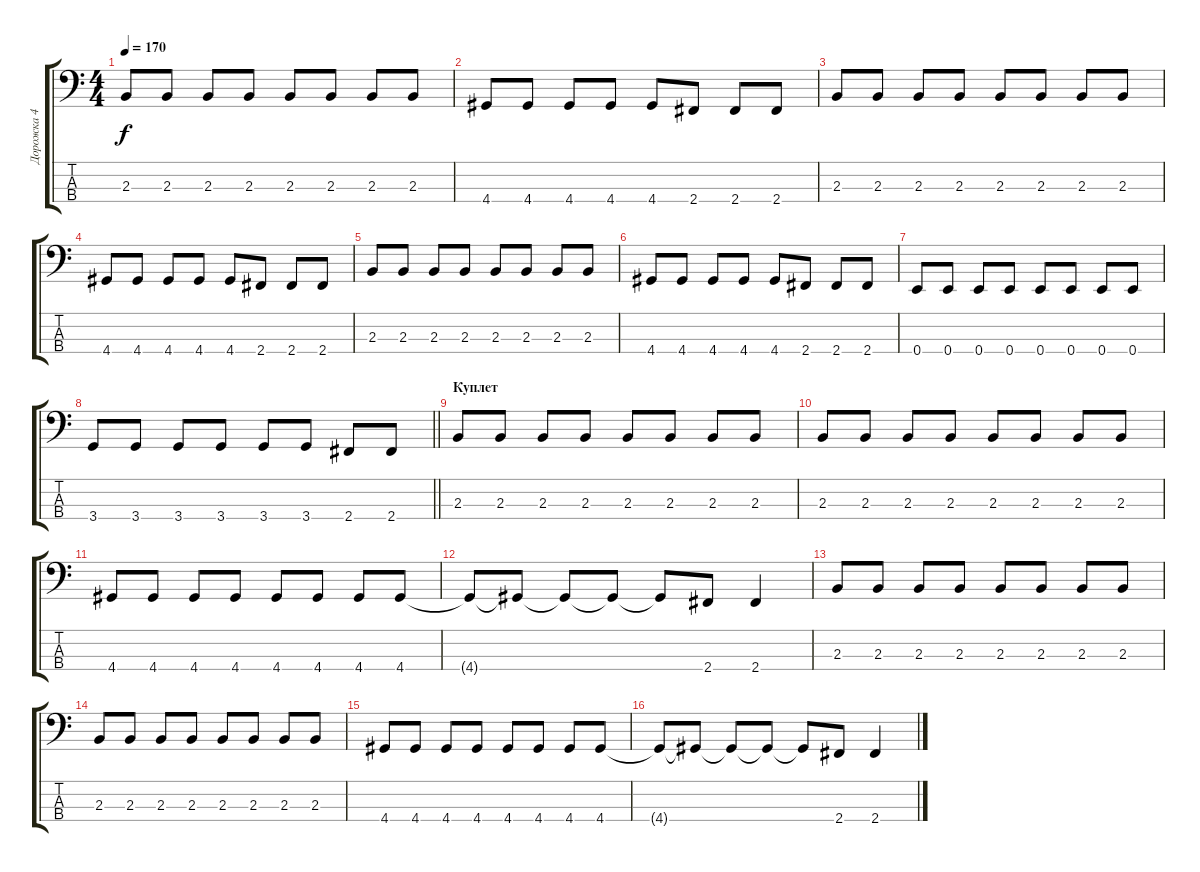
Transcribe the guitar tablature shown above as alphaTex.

\track ("Дорожка 4" "Дорожка 4") {instrument electricbasspick}
\staff {score tabs}
\tuning (G2 D2 A1 E1) {hide}
\ts (4 4)
\tempo 170
\clef f4
\ks c
2.3.8{dy f} 2.3.8 2.3.8 2.3.8 2.3.8 2.3.8 2.3.8 2.3.8 |
4.4.8 4.4.8 4.4.8 4.4.8 4.4.8 2.4.8 2.4.8 2.4.8 |
2.3.8 2.3.8 2.3.8 2.3.8 2.3.8 2.3.8 2.3.8 2.3.8 |
4.4.8 4.4.8 4.4.8 4.4.8 4.4.8 2.4.8 2.4.8 2.4.8 |
2.3.8 2.3.8 2.3.8 2.3.8 2.3.8 2.3.8 2.3.8 2.3.8 |
4.4.8 4.4.8 4.4.8 4.4.8 4.4.8 2.4.8 2.4.8 2.4.8 |
0.4.8 0.4.8 0.4.8 0.4.8 0.4.8 0.4.8 0.4.8 0.4.8 |
\barLineRight lightlight
3.4.8 3.4.8 3.4.8 3.4.8 3.4.8 3.4.8 2.4.8 2.4.8 |
\section ("" "Куплет")
2.3.8 2.3.8 2.3.8 2.3.8 2.3.8 2.3.8 2.3.8 2.3.8 |
2.3.8 2.3.8 2.3.8 2.3.8 2.3.8 2.3.8 2.3.8 2.3.8 |
4.4.8 4.4.8 4.4.8 4.4.8 4.4.8 4.4.8 4.4.8 4.4.8 |
4.4{t}.8 4.4{t}.8 4.4{t}.8 4.4{t}.8 4.4{t}.8 2.4.8 2.4.4 |
2.3.8 2.3.8 2.3.8 2.3.8 2.3.8 2.3.8 2.3.8 2.3.8 |
2.3.8 2.3.8 2.3.8 2.3.8 2.3.8 2.3.8 2.3.8 2.3.8 |
4.4.8 4.4.8 4.4.8 4.4.8 4.4.8 4.4.8 4.4.8 4.4.8 |
4.4{t}.8 4.4{t}.8 4.4{t}.8 4.4{t}.8 4.4{t}.8 2.4.8 2.4.4
